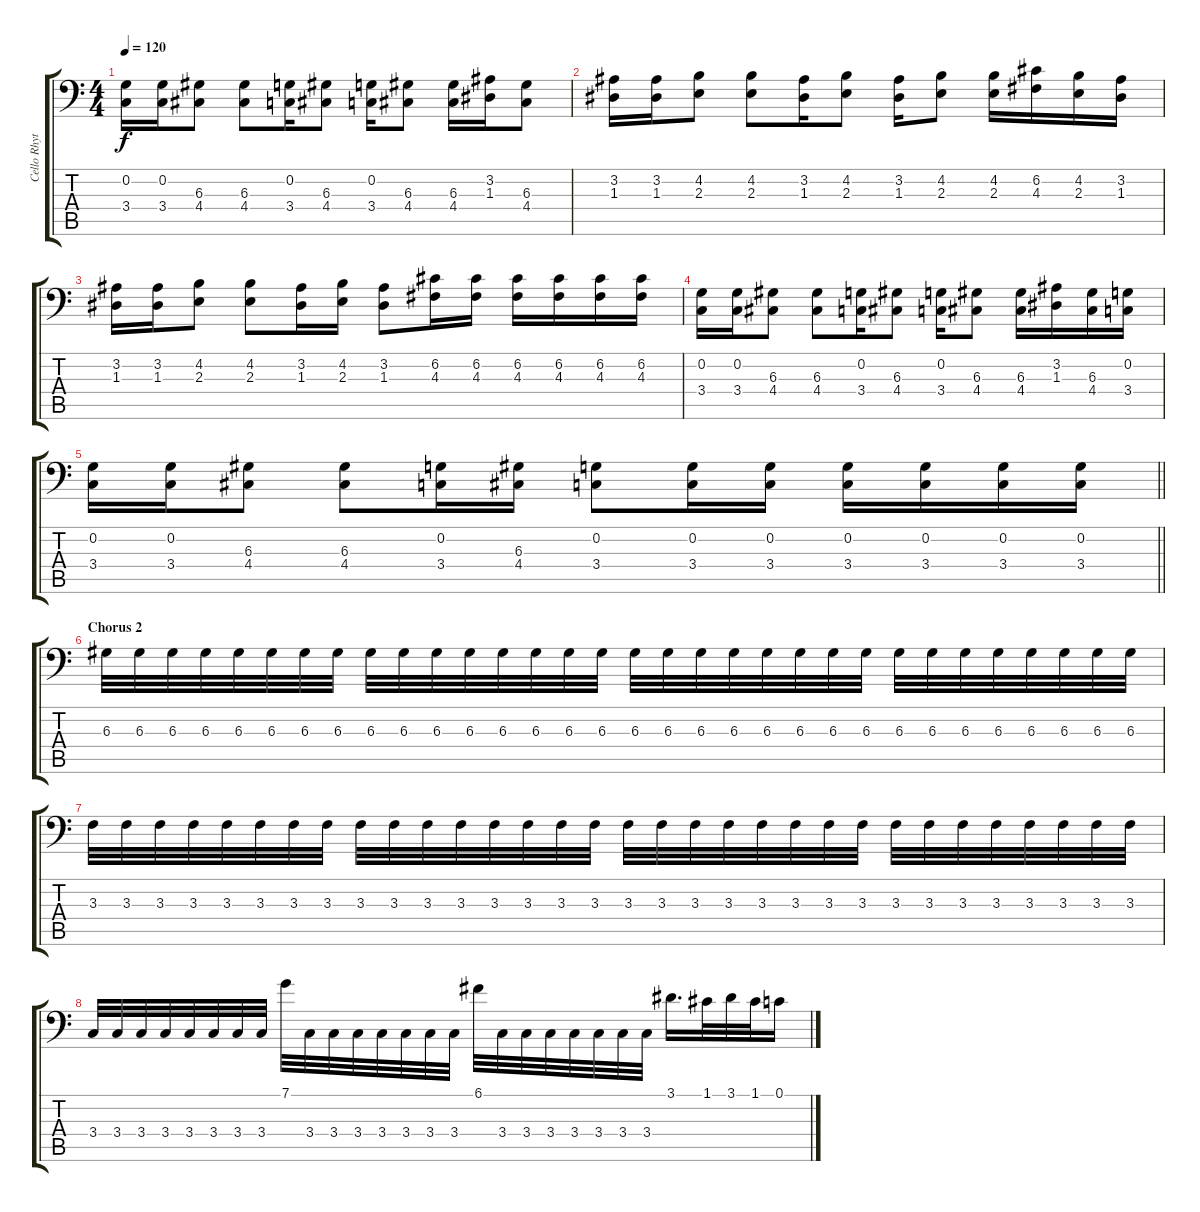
\track ("Cello Rhythm 1 Distortion" "Cello Rhyt") {instrument distortionguitar}
\staff {score tabs}
\tuning (C3 G2 D2 A1 E1 B0) {hide}
\ts (4 4)
\tempo 120
\clef f4
\ks c
(0.2 3.4).16{dy f} (0.2 3.4).16 (6.3 4.4).8 (6.3 4.4).8 (0.2 3.4).16 (6.3 4.4).8 (0.2 3.4).16 (6.3 4.4).8 (6.3 4.4).16 (3.2 1.3).16 (6.3 4.4).8 |
(3.2 1.3).16 (3.2 1.3).16 (4.2 2.3).8 (4.2 2.3).8 (3.2 1.3).16 (4.2 2.3).8 (3.2 1.3).16 (4.2 2.3).8 (4.2 2.3).16 (6.2 4.3).16 (4.2 2.3).16 (3.2 1.3).16 |
(3.2 1.3).16 (3.2 1.3).16 (4.2 2.3).8 (4.2 2.3).8 (3.2 1.3).16 (4.2 2.3).16 (3.2 1.3).8 (6.2 4.3).16 (6.2 4.3).16 (6.2 4.3).16 (6.2 4.3).16 (6.2 4.3).16 (6.2 4.3).16 |
(0.2 3.4).16 (0.2 3.4).16 (6.3 4.4).8 (6.3 4.4).8 (0.2 3.4).16 (6.3 4.4).8 (0.2 3.4).16 (6.3 4.4).8 (6.3 4.4).16 (3.2 1.3).16 (6.3 4.4).16 (0.2 3.4).16 |
\barLineRight lightlight
(0.2 3.4).16 (0.2 3.4).16 (6.3 4.4).8 (6.3 4.4).8 (0.2 3.4).16 (6.3 4.4).16 (0.2 3.4).8 (0.2 3.4).16 (0.2 3.4).16 (0.2 3.4).16 (0.2 3.4).16 (0.2 3.4).16 (0.2 3.4).16 |
\section ("" "Chorus 2")
6.3.32 6.3.32 6.3.32 6.3.32 6.3.32 6.3.32 6.3.32 6.3.32 6.3.32 6.3.32 6.3.32 6.3.32 6.3.32 6.3.32 6.3.32 6.3.32 6.3.32 6.3.32 6.3.32 6.3.32 6.3.32 6.3.32 6.3.32 6.3.32 6.3.32 6.3.32 6.3.32 6.3.32 6.3.32 6.3.32 6.3.32 6.3.32 |
3.3.32 3.3.32 3.3.32 3.3.32 3.3.32 3.3.32 3.3.32 3.3.32 3.3.32 3.3.32 3.3.32 3.3.32 3.3.32 3.3.32 3.3.32 3.3.32 3.3.32 3.3.32 3.3.32 3.3.32 3.3.32 3.3.32 3.3.32 3.3.32 3.3.32 3.3.32 3.3.32 3.3.32 3.3.32 3.3.32 3.3.32 3.3.32 |
3.4.32 3.4.32 3.4.32 3.4.32 3.4.32 3.4.32 3.4.32 3.4.32 7.1.32 3.4.32 3.4.32 3.4.32 3.4.32 3.4.32 3.4.32 3.4.32 6.1.32 3.4.32 3.4.32 3.4.32 3.4.32 3.4.32 3.4.32 3.4.32 3.1.16{d} 1.1.32 3.1.32 1.1.32 0.1.16
